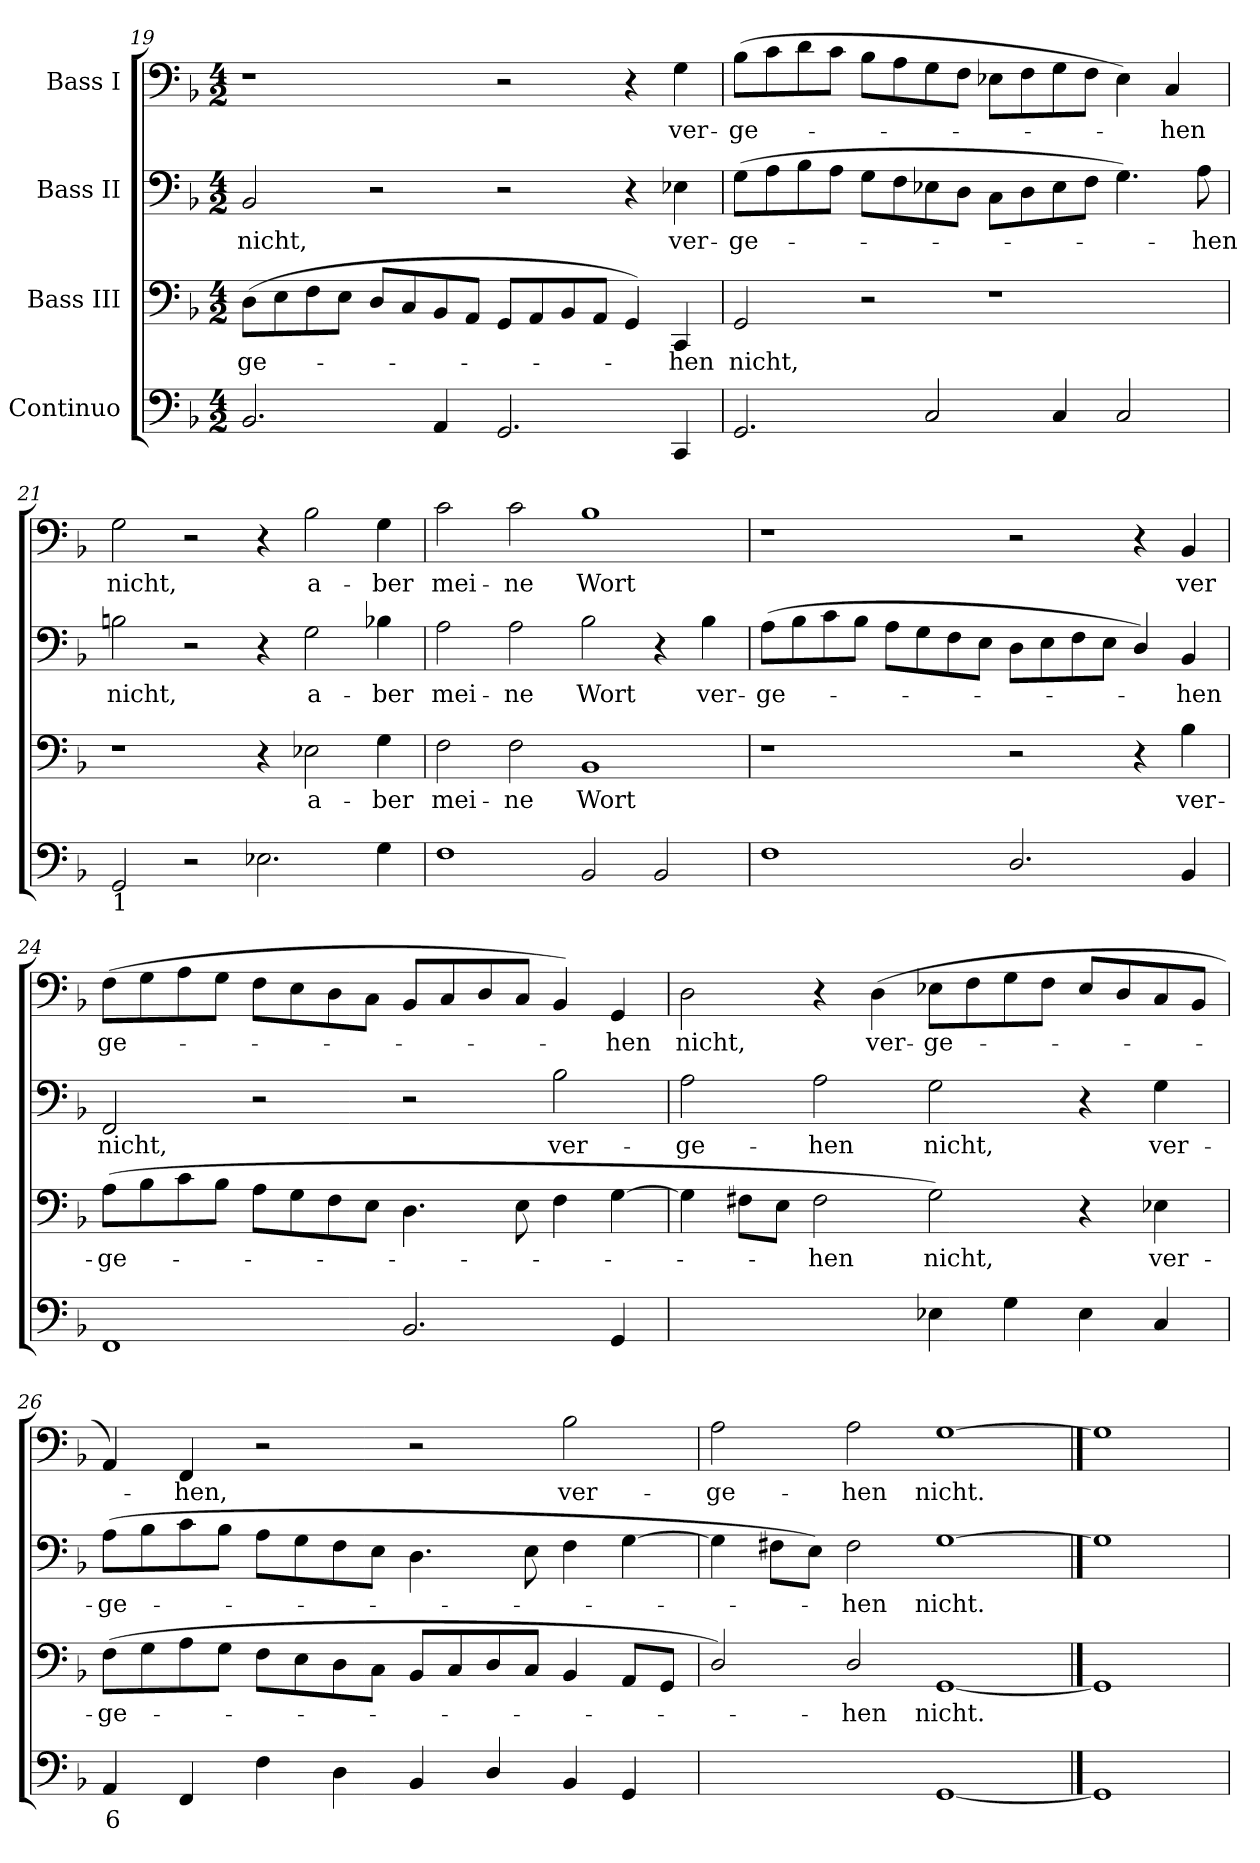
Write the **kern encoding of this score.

**kern	**text	**kern	**text	**kern	**text	**kern	**text
*part4	*part4	*part3	*part3	*part2	*part2	*part1	*part1
*staff4	*staff4	*staff3	*staff3	*staff2	*staff2	*staff1	*staff1
*I"Continuo	*	*I"Bass III	*	*I"Bass II	*	*I"Bass I	*
!!LO:LB:g=z
*clefF4	*	*clefF4	*	*clefF4	*	*clefF4	*
*k[b-]	*	*k[b-]	*	*k[b-]	*	*k[b-]	*
*F:	*	*F:	*	*F:	*	*F:	*
*M4/2	*	*M4/2	*	*M4/2	*	*M4/2	*
=19	=19	=19	=19	=19	=19	=19	=19
!	!	!	!LO:LY:b	!	!LO:LY:b	!	!
2.BB-	.	(<8DL	-ge-	2BB-	nicht,	1r	.
.	.	8E	.	.	.	.	.
.	.	8F	.	.	.	.	.
.	.	8EJ	.	.	.	.	.
.	.	8DL	.	2r	.	.	.
.	.	8C	.	.	.	.	.
4AA	.	8BB-	.	.	.	.	.
.	.	8AAJ	.	.	.	.	.
2.GG	.	8GGL	.	2r	.	2r	.
.	.	8AA	.	.	.	.	.
.	.	8BB-	.	.	.	.	.
.	.	8AAJ	.	.	.	.	.
.	.	4GG)	.	4r	.	4r	.
!	!	!	!LO:LY:b	!	!LO:LY:b	!	!LO:LY:b
4CC	.	4CC	hen	4E-X	ver-	4G	ver-
=20	=20	=20	=20	=20	=20	=20	=20
!	!	!	!LO:LY:b	!	!LO:LY:b	!	!LO:LY:b
2.GG	.	2GG	nicht,	(>8GL	-ge-	(>8B-L	-ge-
.	.	.	.	8A	.	8c	.
.	.	.	.	8B-	.	8d	.
.	.	.	.	8AJ	.	8cJ	.
.	.	2r	.	8GL	.	8B-L	.
.	.	.	.	8F	.	8A	.
2C	.	.	.	8E-X	.	8G	.
.	.	.	.	8DJ	.	8FJ	.
.	.	1r	.	8CL	.	8E-XL	.
.	.	.	.	8D	.	8F	.
4C	.	.	.	8E-	.	8G	.
.	.	.	.	8FJ	.	8FJ	.
2C	.	.	.	4.G)	.	4E-)	.
!	!	!	!	!	!	!	!LO:LY:b
.	.	.	.	.	.	4C	hen
!	!	!	!	!	!LO:LY:b	!	!
.	.	.	.	8A	hen	.	.
=21	=21	=21	=21	=21	=21	=21	=21
!LO:TX:b:t=1	!	!	!	!	!	!	!
!	!	!	!	!	!LO:LY:b	!	!LO:LY:b
2GG	.	1r	.	2Bn	nicht,	2G	nicht,
2r	.	.	.	2r	.	2r	.
2.E-X	.	4r	.	4r	.	4r	.
!	!	!	!LO:LY:b	!	!LO:LY:b	!	!LO:LY:b
.	.	2E-X	a-	2G	a-	2B-	a-
!	!	!	!LO:LY:b	!	!LO:LY:b	!	!LO:LY:b
4G	.	4G	-ber	4B-X	-ber	4G	-ber
!!LO:LB:g=z
=22	=22	=22	=22	=22	=22	=22	=22
!	!	!	!LO:LY:b	!	!LO:LY:b	!	!LO:LY:b
1F	.	2F	mei-	2A	mei-	2c	mei-
!	!	!	!LO:LY:b	!	!LO:LY:b	!	!LO:LY:b
.	.	2F	-ne	2A	-ne	2c	-ne
!	!	!	!LO:LY:b	!	!LO:LY:b	!	!LO:LY:b
2BB-	.	1BB-	Wort	2B-	Wort	1B-	Wort
2BB-	.	.	.	4r	.	.	.
!	!	!	!	!	!LO:LY:b	!	!
.	.	.	.	4B-	ver-	.	.
=23	=23	=23	=23	=23	=23	=23	=23
!	!	!	!	!	!LO:LY:b	!	!
1F	.	1r	.	(>8AL	-ge-	1r	.
.	.	.	.	8B-	.	.	.
.	.	.	.	8c	.	.	.
.	.	.	.	8B-J	.	.	.
.	.	.	.	8AL	.	.	.
.	.	.	.	8G	.	.	.
.	.	.	.	8F	.	.	.
.	.	.	.	8EJ	.	.	.
2.D/	.	2r	.	8DL	.	2r	.
.	.	.	.	8E	.	.	.
.	.	.	.	8F	.	.	.
.	.	.	.	8EJ	.	.	.
.	.	4r	.	4D/)	.	4r	.
!	!	!	!LO:LY:b	!	!LO:LY:b	!	!LO:LY:b
4BB-	.	4B-	ver-	4BB-	hen	4BB-	ver
=24	=24	=24	=24	=24	=24	=24	=24
!	!	!	!LO:LY:b	!	!LO:LY:b	!	!LO:LY:b
1FF	.	(>8AL	-ge-	2FF	nicht,	(<8FL	ge-
.	.	8B-	.	.	.	8G	.
.	.	8c	.	.	.	8A	.
.	.	8B-J	.	.	.	8GJ	.
.	.	8AL	.	2r	.	8FL	.
.	.	8G	.	.	.	8E	.
.	.	8F	.	.	.	8D	.
.	.	8EJ	.	.	.	8CJ	.
2.BB-	.	4.D	.	2r	.	8BB-L	.
.	.	.	.	.	.	8C	.
.	.	.	.	.	.	8D	.
.	.	8E	.	.	.	8CJ	.
!	!	!	!	!	!LO:LY:b	!	!
.	.	4F	.	2B-	ver-	4BB-)	.
!	!	!	!	!	!	!	!LO:LY:b
4GG	.	[4G	.	.	.	4GG	hen
!!LO:LB:g=z
=25	=25	=25	=25	=25	=25	=25	=25
!	!LO:LY:b	!	!	!	!LO:LY:b	!	!LO:LY:b
[2Dyy	4	4G]	.	2A	-ge-	2D	nicht,
.	.	8F#XL	.	.	.	.	.
.	.	8EJ	.	.	.	.	.
!	!	!	!LO:LY:b	!	!LO:LY:b	!	!
2Dyy]	.	2F#	hen	2A	-hen	4r	.
!	!	!	!	!	!	!	!LO:LY:b
.	.	.	.	.	.	(<4D	ver-
!	!	!	!LO:LY:b	!	!LO:LY:b	!	!LO:LY:b
4E-X	.	2G)	nicht,	2G	nicht,	8E-XL	-ge-
.	.	.	.	.	.	8F	.
4G	.	.	.	.	.	8G	.
.	.	.	.	.	.	8FJ	.
4E-	.	4r	.	4r	.	8E-L	.
.	.	.	.	.	.	8D	.
!	!	!	!LO:LY:b	!	!LO:LY:b	!	!
4C	.	4E-X	ver-	4G	ver-	8C	.
.	.	.	.	.	.	8BB-J	.
=26	=26	=26	=26	=26	=26	=26	=26
!	!LO:LY:b	!	!LO:LY:b	!	!LO:LY:b	!	!
4AA	6	(>8FL	-ge-	(>8AL	-ge-	4AA)	.
.	.	8G	.	8B-	.	.	.
!	!	!	!	!	!	!	!LO:LY:b
4FF	.	8A	.	8c	.	4FF	hen,
.	.	8GJ	.	8B-J	.	.	.
4F	.	8FL	.	8AL	.	2r	.
.	.	8E	.	8G	.	.	.
4D	.	8D	.	8F	.	.	.
.	.	8CJ	.	8EJ	.	.	.
4BB-	.	8BB-L	.	4.D	.	2r	.
.	.	8C	.	.	.	.	.
4D/	.	8D	.	.	.	.	.
.	.	8CJ	.	8E	.	.	.
!	!	!	!	!	!	!	!LO:LY:b
4BB-	.	4BB-	.	4F	.	2B-	ver-
4GG	.	8AAL	.	[4G	.	.	.
.	.	8GGJ	.	.	.	.	.
=27	=27	=27	=27	=27	=27	=27	=27
!	!LO:LY:b	!	!	!	!	!	!LO:LY:b
[2Dyy	4	2D/)	.	4G]	.	2A	-ge-
.	.	.	.	8F#XL	.	.	.
.	.	.	.	8EJ)	.	.	.
!	!	!	!LO:LY:b	!	!LO:LY:b	!	!LO:LY:b
2Dyy]	.	2D/	hen	2F#	hen	2A	-hen
!	!	!	!LO:LY:b	!	!LO:LY:b	!	!LO:LY:b
[1GG	.	[1GG	nicht.	[1G	nicht.	[1G	nicht.
==28	==28	==28	==28	==28	==28	==28	==28
1GG]	.	1GG]	.	1G]	.	1G]	.
=	=	=	=	=	=	=	=
*-	*-	*-	*-	*-	*-	*-	*-
